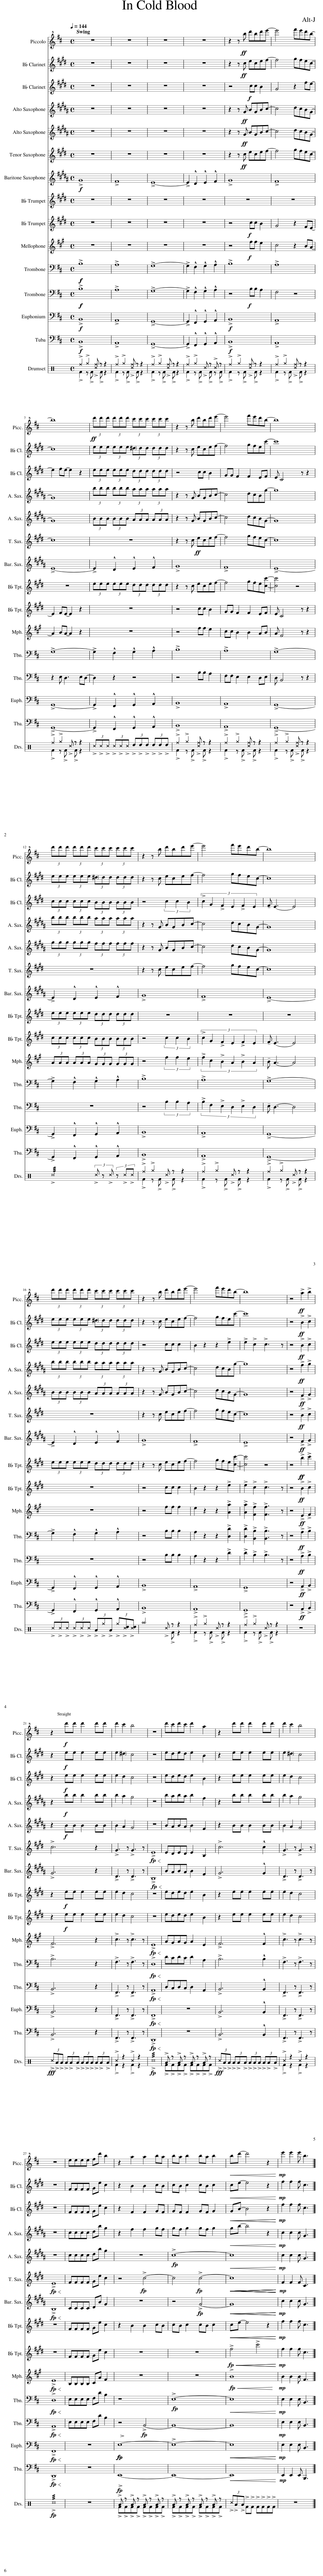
X:1
%%score 1 2 3 4 5 6 7 8 9 10 11 12 13 14 ( 15 16 )
L:1/8
Q:1/4=144
M:4/4
I:linebreak $
K:D
V:1 treble+8
V:2 treble transpose=-2
V:3 treble transpose=-2
V:4 treble transpose=-9
V:5 treble transpose=-9
V:6 treble transpose=-14
V:7 treble transpose=-21
V:8 treble transpose=-2
V:9 treble transpose=-2
V:10 treble transpose=-7
V:11 bass
V:12 bass
V:13 bass
V:14 bass
V:15 perc
K:none
V:16 perc
K:none
V:1
 z8 | z8 | z8 | z8 | z2 z!ff! b d'bd'e'- | %5
 e'4 f'e'd'b- |$ b8 |!ff! (3d'd'd' (3d'd'd' (3c'c'c' (3c'c'c' | z2 z b d'bd'e'- | e'4 f'e'd'b- | %10
 b8 |$ (3d'd'd' (3d'd'd' (3c'c'c' (3c'c'c' | z2 z b d'bd'e'- | e'4 f'e'd'b- | b8 |$ %15
 (3d'd'd' (3d'd'd' (3c'c'c' (3c'c'c' | z2 z b d'bd'e'- | e'4 f'e'd'b- | b8 | z4!ff! !>!a2 !>!b2 |$ %20
 z2!f! d'd' d'2 d'd' | d'2 c'2 b4 | z8 | d'c'd'c' d'2 a2 | z2 d'd' d'2 d'd' | %25
 d'2 c'2 b4 |$ z8 | eeee fd' b2 | z2 a2 a2 ba | ba b2 ba b2 | %30
!<(! bd'- d'4 z2!<)! |!mp! e'2 e'2 e' b3 |] %32
V:2
[K:E] z8 | z8 | z8 | z8 | z2 z!ff! c ecef- | %5
 f4 gfec- |$ c8 | (3eee (3eee (3^ddd (3ddd | z2 z c ecef- | f4 gfec'- | %10
 c'8 |$ (3eee (3eee (3^ddd (3ddd | z2 z c ecef- | f4 gfec- | c8 |$ %15
 (3eee (3eee (3^ddd (3ddd | z2 z c ecef- | f4 gfec'- | c'8 | z4!ff! !>!B2 !>!c2 |$ %20
 z2!f! ee e2 ee | e2 ^d2 c4 | z8 | eded e2 B2 | z2 ee e2 ee | %25
 e2 ^d2 c4 |$ z8 | FFFF Ge c2 | z2 B2 B2 cB | cB c2 cB c2 | %30
!<(! ce- e4 z2!<)! |!mp! f2 f2 f c3 |] %32
V:3
[K:E] z8 | z8 | z8 | z8 | z4!f! cc B2 | %5
 G4 z2 fe- |$ e2 fe- e2 z2 | (3eee (3eee (3ddd (3ddd | z4 cc B2 | GG F2 F2 EF | %10
 E C4 z z2 |$ (3ccc (3ccc (3BBB (3BBB | z4 (3c2 c2 B2 | (3:2:6!>!c2 G2 !>!F2 E2 !>!F2 E2 | !tenuto!F E3- E4 |$ %15
 (3eee (3eee (3ddd (3ddd | z4 cc c2 | B2 z2 z2 !>!e2 | !>!e2 !>!c2 !>!c3 z | z4!ff! !>!B2 !>!c2 |$ %20
 z2!f! ee e2 ee | e2 d2 c4 | z8 | eded e2 B2 | z2 ee e2 ee | %25
 e2 d2 c4 |$ z8 | FFFF Ge c2 | z2 F2 F2 GF | GF F2 GF G2 | %30
!<(!!<(! GB- B4 z2!<)!!<)! |!mp! f2 f2 f c3 |] %32
V:4
[K:B] z8 | z8 | z8 | z8 | z2 z!ff! G BGBc- | %5
 c4 dcBG- |$ G8 | (3bbb (3bbb (3aaa (3aaa | z2 z G BGBc- | c4 dcBg- | %10
 g8 |$ (3bbb (3bbb (3aaa (3aaa | z2 z G BGBc- | c4 dcBG- | G8 |$ %15
 (3bbb (3bbb (3aaa (3aaa | z2 z G BGBc- | c4 dcBg- | g8 | z4!ff! !>!f2 !>!g2 |$ %20
 z2!f! bb b2 bb | b2 a2 g4 | z8 | baba b2 f2 | z2 bb b2 bb | %25
 b2 a2 g4 |$ z8 | cccc db g2 | z2 f2 f2 gf | gf g2 gf g2 | %30
!<(! gb- b4 z2!<)! |!mp! c2 c2 c G3 |] %32
V:5
[K:B] z8 | z8 | z8 | z8 | z2 z!ff! G BGBc- | %5
 c4 dcBG- |$ G8 | (3BBB (3BBB (3AAA (3AAA | z2 z G BGBc- | c4 dcBG- | %10
 G8 |$ (3ggg (3ggg (3fff (3fff | z2 z G BGBc- | c4 dcBG- | G8 |$ %15
 (3BBB (3BBB (3AAA (3AAA | z2 z G BGBc- | c4 dcBG- | G8 | z4!ff! !>!F2 !>!G2 |$ %20
 z2!f! BB B2 BB | B2 A2 G4 | z8 | BABA B2 F2 | z2 BB B2 BB | %25
 B2 A2 G4 |$ z8 | cccc db g2 | z8 | !>!c8- | %30
!<(! c8!<)! |!mp! c2 c2 c G3 |] %32
V:6
[K:E] z8 | z8 | z8 | z8 | z2 z!ff! c ecef- | %5
 f4 gfec- |$ c8 | z8 | z2 z c!ff! ecef- | f4 gfec- | %10
 c8 |$ z8 | z2 z c ecef- | f4 gfec- | c8 |$ %15
 z8 | z2 z c ecef- | f4 gfec- | c8 | z4!ff! !>!B2 !>!c2 |$ %20
 !>!c6 z2 | !>!G3 z !>!G3 z |!<(! !>!E8!<)! | EDED E2 B,2 | !>!c6 !^!c2 | %25
 !>!G3 z !>!G3 z |$!<(! !>!E8!<)! | FFFF Ge c2 | z4 !>!c4- | c4 !>!c4- | %30
!<(!!<(!!<(!!<(!!<(!!<(! c8!<)!!<)!!<)!!<)!!<)!!<)! |!mp! F2 F2 F C3 |] %32
V:7
[K:B]!f! !>!G8 | !>!F8 | !>!E8- | !>!E2 !^!D2 !^!E2 !^!F2 | !>!G8 | %5
 !>!F8 |$ !>!E8- | !>!E2 !^!D2 !^!E2 !^!F2 | !>!G8 | !>!F8 | %10
 !>!E8- |$ !>!E2 !^!D2 !^!E2 !^!F2 | !>!G8 | !>!F8 | !>!E8- |$ %15
 !>!E2 !^!D2 !^!E2 !^!F2 | !>!G8 | !>!F8 | !>!E8 | z4!ff! !>!F2 !>!G2 |$ %20
 !>!G6 z2 | !>!D3 z !>!D3 z |!<(! !>!B,8!<)! | BABA B2 F2 | !>!G6 !^!G2 | %25
 !>!D3 z !>!D3 z |$!<(! !>!B,8!<)! | CCCC DB G2 | z8 | z4 !>!G4- | %30
!<(!!<(!!<(! G8!<)!!<)!!<)! |!mp! c2 c2 c G3 |] %32
V:8
[K:E] z8 | z8 | z8 | z8 | z8 | %5
 z8 |$ z8 | (3eee (3eee (3ddd (3ddd | z2 z c ecef- | f4 gfe[cc']- | %10
 [cc']4 z4 |$ (3eee (3eee (3ddd (3ddd | z8 | z8 | z8 |$ %15
 (3eee (3eee (3ddd (3ddd | z2 z c ecef- | f4 gfe[cc']- | [cc']4 z4 | z4!ff!!ff! !>!b2 !>!c'2 |$ %20
 z2!f! ee e2 ee | e2 d2 c4 | z8 | eded e2 B2 | z2 ee e2 ee | %25
 e2 d2 c4 |$ z8 | FFFF Ge c2 | z2 B2 B2 cB | cB c2 cB c2 | %30
!<(!!<(! ce- e4 z2!<)!!<)! |!mp! f2 f2 f c3 |] %32
V:9
[K:E] z8 | z8 | z8 | z8 | z4!f! cc B2 | %5
 G4 z2 FE- |$ E2 FE- E2 z2 | z8 | z4 cc B2 | GG F2 F2 EF | %10
 E C4 z z2 |$ (3ccc (3ccc (3BBB (3BBB | z4 (3c2 c2 B2 | (3:2:6!>!c2 G2 !>!F2 E2 !>!F2 E2 | !tenuto!F E3- E4 |$ %15
 z8 | z4 cc c2 | B2 z2 z2 !>!e2 | !>!e2 !>!c2 !>!c3 z | z4!ff! !>!B2 !>!c2 |$ %20
 z2!f! ee e2 ee | e2 d2 c4 | z8 | eded e2 B2 | z2 ee e2 ee | %25
 e2 d2 c4 |$ z8 | FFFF Ge c2 | z8 | z8 | %30
!<(!!<(! !>!f4 !>!c'4!<)!!<)! |!mp! f2 f2 f c3 |] %32
V:10
[K:A] z8 | z8 | z8 | z8 | z4!f! ff e2 | %5
 c4 z2 BA- |$ A2 BA- A2 z2 | z8 | z4 ff e2 | cc B2 B2 AB | %10
 A F4 z z2 |$ (3AAA (3AAA (3GGG (3GGG | z4 (3f2 f2 e2 | (3:2:6!>!f2 c2 !>!B2 A2 !>!B2 A2 | !tenuto!B A3- A4 |$ %15
 z8 | z4 ff f2 | e2 z2 z2 !>![Aa]2 | !>![Aa]2 !>![Ff]2 !>![Ff]3 z | z4!ff! !>!E2 !>!F2 |$ %20
 !>!F6 z2 | !>!c3 z !>!c3 z |!<(! !>!E8!<)! | AGAG A2 E2 | !>!F6 !^!F2 | %25
 !>!c3 z !>!c3 z |$!<(! !>!E8!<)! | B,B,B,B, CA F2 | z8 | z8 | %30
!<(! !>!B8!<)! |!mp! B2 B2 B F3 |] %32
V:11
!f!!f! !>!B,8 | !>!A,8 | !>!G,8- | !>!G,2 !^!F,2 !^!G,2 !^!A,2 | !>!B,8 | %5
 !>!A,8 |$ !>!G,8- | !>!G,2 !^!F,2 !^!G,2 !^!A,2 | !>!B,8 | !>!A,8 | %10
 !>!G,8- |$ !>!G,2 !^!F,2 !^!G,2 !^!A,2 | !>!B,8 | !>!A,8 | !>!G,8- |$ %15
 !>!G,2 !^!F,2 !^!G,2 !^!A,2 | z4 B,B, B,2 | A,2 z2 z2 !>![D,D]2 | !>![D,D]2 !>![B,,B,]2 !>![B,,B,]3 z | z4!ff! !>!A,2 !>!B,2 |$ %20
 !>!B,6 z2 | !>!F,3 z !>!F,3 z |!<(! !>!D,8!<)! | DCDC D2 A,2 | !>!B,6 !^!B,2 | %25
 !>!F,3 z !>!F,3 z |$!<(! !>!D,8!<)! | E,E,E,E, F,D B,2 | z8 | !>!E,8- | %30
!<(! E,8!<)! |!mp! E,2 E,2 E, B,,3 |] %32
V:12
!f!!f! !>!B,8 | !>!A,8 | !>!G,8- | !>!G,2 !^!F,2 !^!G,2 !^!A,2 | z4!f! B,B, A,2 | %5
 F,4 z4 |$ z2 E, D,3 E,D,- | D,2 z2 z4 | z4 B,B, A,2 | F,F, E,2 E,2 D,E, | %10
 D, B,,4 z z2 |$ z8 | z4 (3B,2 B,2 A,2 | (3:2:6!>!B,2 F,2 !>!E,2 D,2 !>!E,2 D,2 | !tenuto!E, D,3- D,4 |$ %15
 z8 | z4 B,B, B,2 | A,2 z2 z2 !>!D2 | !>!D2 !>!B,2 !>!B,3 z | z4!ff! !>!A,2 !>!B,2 |$ %20
 !>!B,,6 z2 | !>!F,,3 z !>!F,,3 z |!<(! !>!A,,8!<)! | D,C,D,C, D,2 A,,2 | !>!B,,6 !^!B,,2 | %25
 !>!F,,3 z !>!F,,3 z |$!<(! !>!A,,8!<)! | E,E,E,E, F,D B,2 | z4 !>!B,,4- | B,,8- | %30
 B,,8 |!mp! E,2 E,2 E, B,,3 |] %32
V:13
!f! !>!B,,8 | !>!A,,8 | !>!G,,8- | !>!G,,2 !^!F,,2 !^!G,,2 !^!A,,2 |!f! !>!B,,8 | %5
 !>!A,,8 |$ !>!G,,8- | !>!G,,2 !^!F,,2 !^!G,,2 !^!A,,2 | !>!B,,8 | !>!A,,8 | %10
 !>!G,,8- |$ !>!G,,2 !^!F,,2 !^!G,,2 !^!A,,2 | !>!B,,8 | !>!A,,8 | !>!G,,8- |$ %15
 !>!G,,2 !^!F,,2 !^!G,,2 !^!A,,2 | !>!B,,8 | !>!A,,8 | !>!G,,8 | z4!ff! !>!A,,2 !>!B,,2 |$ %20
 !>!B,,6 z2 | !>!F,,3 z !>!F,,3 z |!<(! !>!F,,8!<)! | z8 | !>!B,,6 !^!B,,2 | %25
 !>!F,,3 z !>!F,,3 z |$!<(! !>!F,,8!<)! | z8 | !>!E,8- | !>!E,8- | %30
!<(!!<(! E,8!<)!!<)! |!mp! E,2 E,2 E, B,,3 |] %32
V:14
!f! !>!B,,8 | !>!A,,8 | !>!G,,8- | !>!G,,2 !^!F,,2 !^!G,,2 !^!A,,2 |!f! !>!B,,8 | %5
 !>!A,,8 |$ !>!G,,8- | !>!G,,2 !^!F,,2 !^!G,,2 !^!A,,2 | !>!B,,8 | !>!A,,8 | %10
 !>!G,,8- |$ !>!G,,2 !^!F,,2 !^!G,,2 !^!A,,2 | !>!B,,8 | !>!A,,8 | !>!G,,8- |$ %15
 !>!G,,2 !^!F,,2 !^!G,,2 !^!A,,2 | !>!B,,8 | !>!A,,8 | !>!G,,8 | z4!ff! !>!A,,2 !>!B,,2 |$ %20
 !>!B,,6 z2 | !>!F,,3 z !>!F,,3 z |!<(! !>!D,,8!<)! | z8 | !>!B,,6 !^!B,,2 | %25
 !>!F,,3 z !>!F,,3 z |$!<(! !>!D,,8!<)! | z8 | !>!E,,8- | E,,8- | %30
!<(! E,,8!<)! |!mp! E,,2 E,,2 E,, B,,,3 |] %32
V:15
[K:C] !>!^f2 !>!^g2 !>![^c^f] z z2 | !>!^f2 !>!^g2 !>![^c^f] z z2 | !>!^f2 !>!^g2 !>![^c^f] z z2 | !>!^f2 !>!^g2 !>!^c z !>!^c z | !>!^f2 !>!^g2 !>![^c^f] z z2 | %5
 !>!^f2 !>!^g2 !>![^c^f] z z2 |$ !>!^f2 !>!^g2 !>!^c z z2 | (3!>!^c!>!^c!>!^c (3!>!^c!>!^c!>!^c (3!>!d!>!d!>!d (3!>!d!>!d!>!d | !>!^f2 !>!^g2 !>![^c^f] z z2 | !>!^f2 !>!^g2 !>![^c^f] z z2 | %10
 !>!^f2 !>!^g2 !>![^c^f] z z2 |$ !///!!>!^c4 (3!>!^c z !>!^c (3z !>!^c!>!^c | !>!^f2 !>!^g2 !>!^c z z2 | !>!^f2 !>!^g2 !>!^c z z2 | !>!^f2 !>!^g2 !>!^c z z2 |$ %15
 (3!>!^c!>!^c!>!^c (3!>!^c!>!^c!>!^c (3!>!A!>!^g!>!A (3!>!^g!>![^cd]!>![^cd] | ^a4 !>!^c z z2 | !>!^f2 !>!^g2 !>!^c z z2 | !>!^f2 !>!^g2 !>!^c z z2 | z8 |$ %20
!fff! (3!>!^c!>!A!>!A (3!>!A!>!A!>!A (3!>!A!>!A!>!A (3!>!A!>!A!>!A | !>!^c2 z2 !>!^c2 z2 | !///!!>!^c8 | !>!A z !>!A z !>!A z !>!A z |!fff! (3!>!^c!>!A!>!A (3!>!A!>!A!>!A (3!>!A!>!A!>!A (3!>!A!>!A!>!A | %25
 !>!^c2 z2 !>!^c2 z2 |$ !///!!>!^c8 | z8 | !>!A z !>!A z !>!A z !>!A z | !>!A z !>!A z !>!A z !>!A z | %30
 (3!>!^c!>!A!>!A !>!F!>!F !>!F!>!F!>!F!>!F | z8 |] %32
V:16
[K:C] !>!F2 z !>!F x !>!F z2 | !>!F2 z !>!F x !>!F z2 | !>!F2 z !>!F x !>!F z2 | !>!F2 z !>!F x !>!F z !>!F | !>!F2 z !>!F x !>!F z2 | %5
 !>!F2 z !>!F x !>!F z2 |$ !>!F2 z !>!F x !>!F z2 | x8 | !>!F2 z !>!F x !>!F z2 | !>!F2 z !>!F x !>!F z2 | %10
 !>!F2 z !>!F x !>!F z2 |$ x8 | !>!F2 z !>!F x !>!F z2 | !>!F2 z !>!F x !>!F z2 | !>!F2 z !>!F x !>!F z2 |$ %15
 x8 | x5 !>!F z2 | !>!F2 z !>!F x !>!F z2 | !>!F2 z !>!F x !>!F z2 | x8 |$ %20
 x8 | !>!F2 z2 !>!F2 z2 | x8 | !>!F!>!F!>!F!>!F !>!F!>!F!>!F!>!F | x8 | %25
 !>!F2 z2 !>!F2 z2 |$ x8 | x8 | !>!F!>!F!>!F!>!F !>!F!>!F!>!F!>!F | !>!F!>!F!>!F!>!F !>!F!>!F!>!F!>!F | %30
 x8 | x8 |] %32
